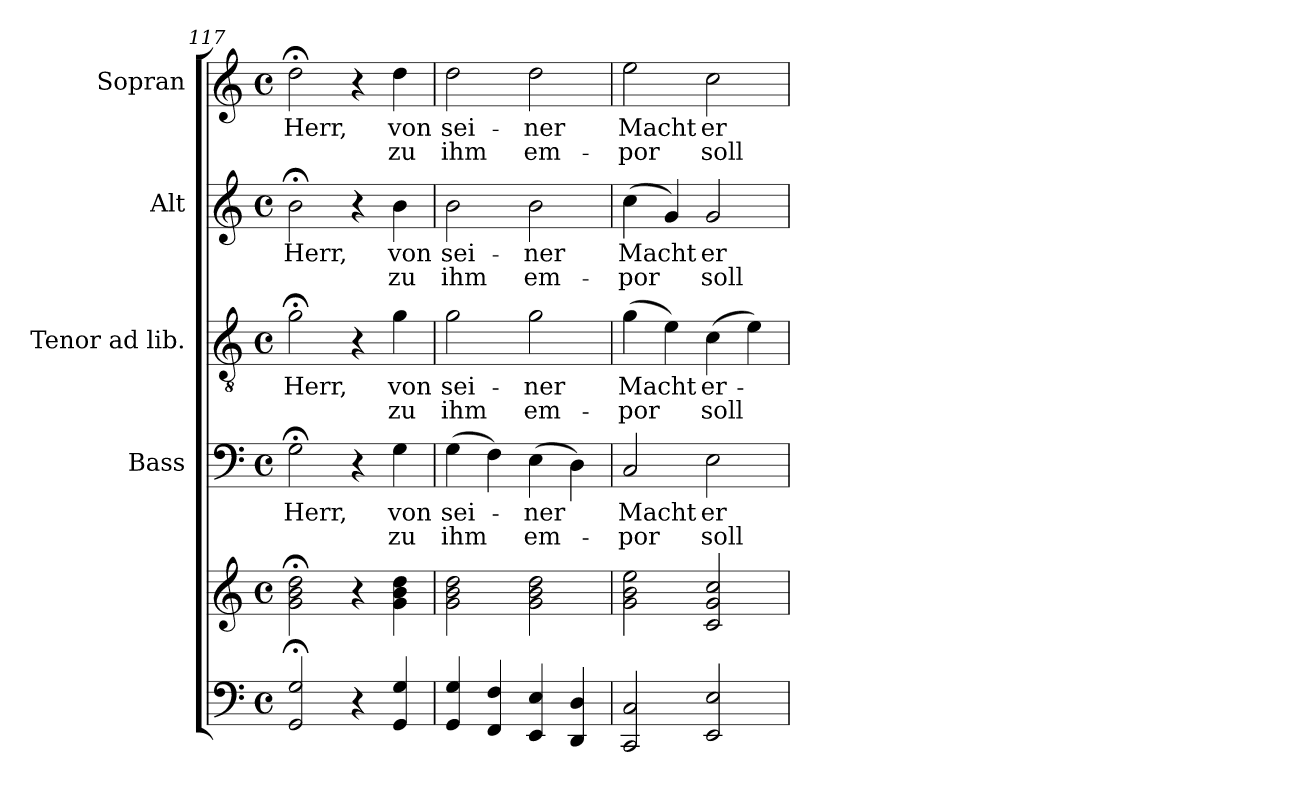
**kern	**kern	**kern	**text	**text	**kern	**text	**text	**kern	**text	**text	**kern	**text	**text
*part5	*part5	*part4	*part4	*part4	*part3	*part3	*part3	*part2	*part2	*part2	*part1	*part1	*part1
*staff6	*staff5	*staff4	*staff4	*staff4	*staff3	*staff3	*staff3	*staff2	*staff2	*staff2	*staff1	*staff1	*staff1
*	*	*I"Bass	*	*	*I"Tenor ad lib.	*	*	*I"Alt	*	*	*I"Sopran	*	*
*	*	*I'B.	*	*	*I'T.	*	*	*I'A.	*	*	*I'S.	*	*
*clefF4	*clefG2	*clefF4	*	*	*clefGv2	*	*	*clefG2	*	*	*clefG2	*	*
*k[]	*k[]	*k[]	*	*	*k[]	*	*	*k[]	*	*	*k[]	*	*
*C:	*C:	*C:	*	*	*C:	*	*	*C:	*	*	*C:	*	*
*M4/4	*M4/4	*M4/4	*	*	*M4/4	*	*	*M4/4	*	*	*M4/4	*	*
*met(c)	*met(c)	*met(c)	*	*	*met(c)	*	*	*met(c)	*	*	*met(c)	*	*
=117	=117	=117	=117	=117	=117	=117	=117	=117	=117	=117	=117	=117	=117
!	!	!	!LO:LY:b	!	!	!LO:LY:b	!	!	!LO:LY:b	!	!	!LO:LY:b	!
2GG/; 2G/;	2g\;< 2b\;< 2dd\;<	2G;<\	Herr,	.	2g;<\	Herr,	.	2b;<\	Herr,	.	2dd;<\	Herr,	.
4r	4r	4r	.	.	4r	.	.	4r	.	.	4r	.	.
!	!	!	!LO:LY:b	!LO:LY:b	!	!LO:LY:b	!LO:LY:b	!	!LO:LY:b	!LO:LY:b	!	!LO:LY:b	!LO:LY:b
4GG/ 4G/	4g\ 4b\ 4dd\	4G\	von	zu	4g\	von	zu	4b\	von	zu	4dd\	von	zu
=118	=118	=118	=118	=118	=118	=118	=118	=118	=118	=118	=118	=118	=118
!	!	!	!LO:LY:b	!LO:LY:b	!	!LO:LY:b	!LO:LY:b	!	!LO:LY:b	!LO:LY:b	!	!LO:LY:b	!LO:LY:b
4GG/ 4G/	2g\ 2b\ 2dd\	(>4G\	sei-	ihm	2g\	sei-	ihm	2b\	sei-	ihm	2dd\	sei-	ihm
4FF/ 4F/	.	4F\)	.	.	.	.	.	.	.	.	.	.	.
!	!	!	!LO:LY:b	!LO:LY:b	!	!LO:LY:b	!LO:LY:b	!	!LO:LY:b	!LO:LY:b	!	!LO:LY:b	!LO:LY:b
4EE/ 4E/	2g\ 2b\ 2dd\	(>4E\	-ner	em-	2g\	-ner	em-	2b\	-ner	em-	2dd\	-ner	em-
4DD/ 4D/	.	4D\)	.	.	.	.	.	.	.	.	.	.	.
=119	=119	=119	=119	=119	=119	=119	=119	=119	=119	=119	=119	=119	=119
!	!	!	!LO:LY:b	!LO:LY:b	!	!LO:LY:b	!LO:LY:b	!	!LO:LY:b	!LO:LY:b	!	!LO:LY:b	!LO:LY:b
2CC/ 2C/	2g\ 2b\ 2ee\	2C/	Macht	-por	(>4g\	Macht	-por	(>4cc\	Macht	-por	2ee\	Macht	-por
.	.	.	.	.	4e\)	.	.	4g/)	.	.	.	.	.
!	!	!	!LO:LY:b	!LO:LY:b	!	!LO:LY:b	!LO:LY:b	!	!LO:LY:b	!LO:LY:b	!	!LO:LY:b	!LO:LY:b
2EE/ 2E/	2c/ 2g/ 2cc/	2E\	er-	soll	(>4c\	er-	soll	2g/	er-	soll	2cc\	er-	soll
.	.	.	.	.	4e\)	.	.	.	.	.	.	.	.
=	=	=	=	=	=	=	=	=	=	=	=	=	=
*-	*-	*-	*-	*-	*-	*-	*-	*-	*-	*-	*-	*-	*-
